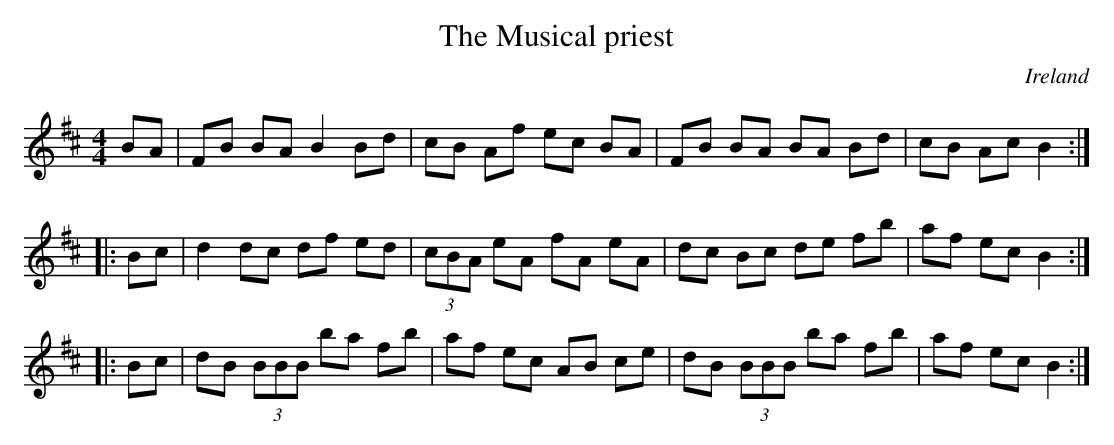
X:1
T:Musical priest, The
O:Ireland
M:4/4
K:Bm
BA|\
FB BA B2Bd|cB Af ec BA|FB BA BA Bd|cB Ac B2::
Bc|\
d2 dc df ed|(3cBA eA fA eA|\
dc Bc de fb|af ec B2::
Bc|\
dB (3BBB ba fb|af ec AB ce|\
dB (3BBB ba fb|af ec B2:|
